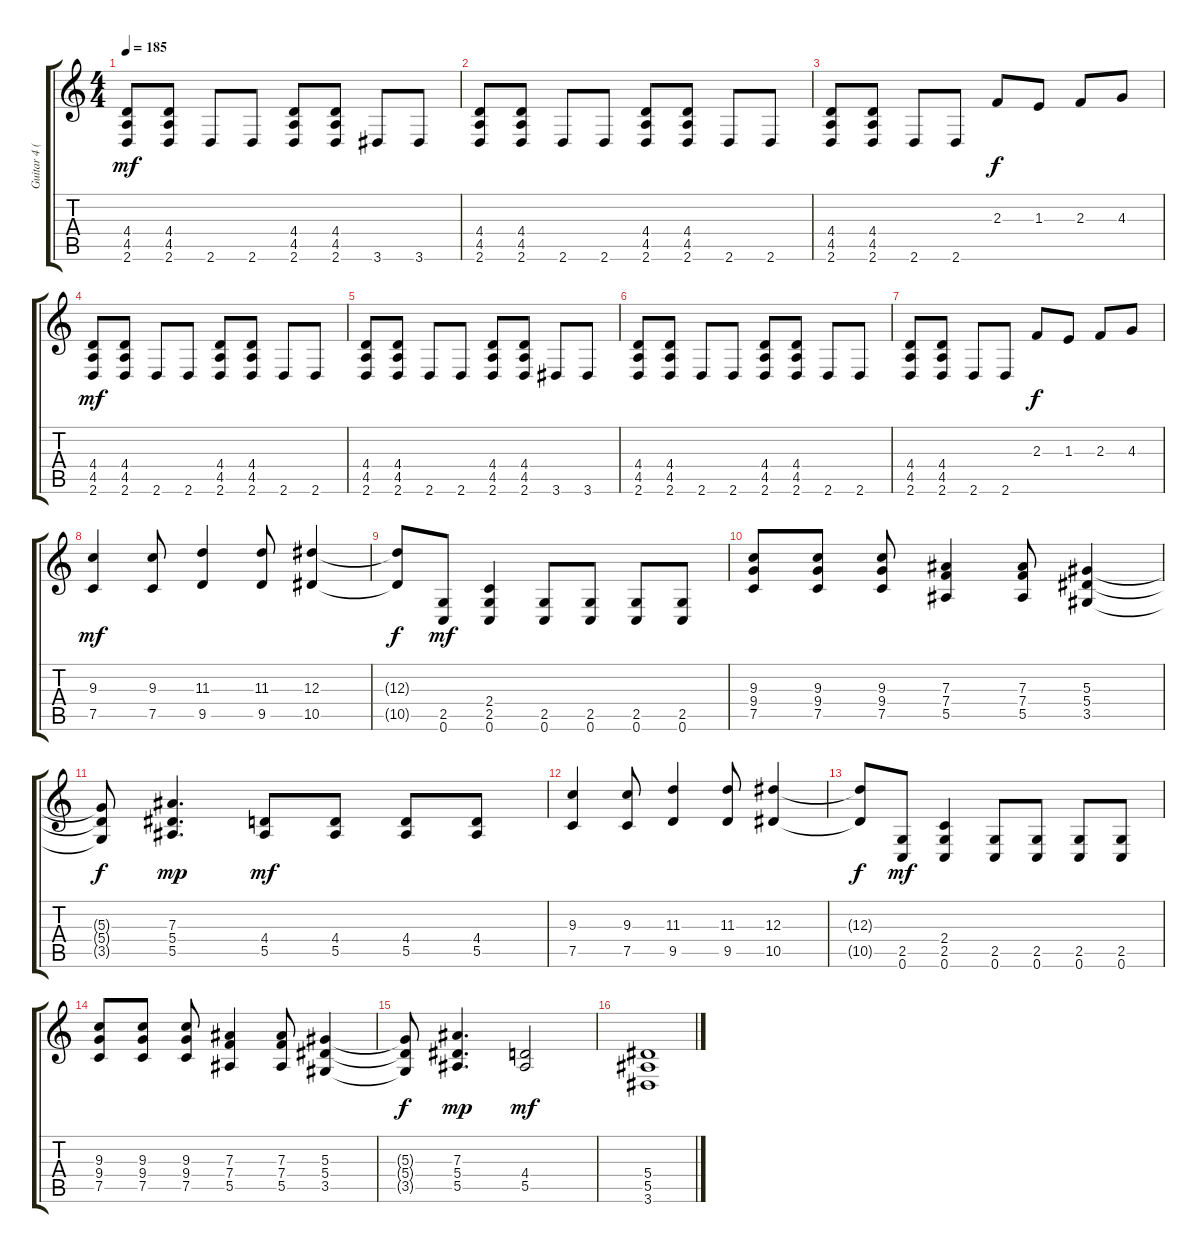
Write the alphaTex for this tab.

\track ("Guitar 4 (Rhytm)" "Guitar 4 (") {instrument distortionguitar}
\staff {score tabs}
\tuning (C4 G3 Eb3 Bb2 F2 C2) {hide}
\ts (4 4)
\tempo 185
\clef g2
\ks c
(4.4 4.5 2.6).8{dy mf} (4.4 4.5 2.6).8 2.6.8 2.6.8 (4.4 4.5 2.6).8 (4.4 4.5 2.6).8 3.6.8 3.6.8 |
(4.4 4.5 2.6).8 (4.4 4.5 2.6).8 2.6.8 2.6.8 (4.4 4.5 2.6).8 (4.4 4.5 2.6).8 2.6.8 2.6.8 |
(4.4 4.5 2.6).8 (4.4 4.5 2.6).8 2.6.8 2.6.8 2.3.8{dy f} 1.3.8 2.3.8 4.3.8 |
(4.4 4.5 2.6).8{dy mf} (4.4 4.5 2.6).8 2.6.8 2.6.8 (4.4 4.5 2.6).8 (4.4 4.5 2.6).8 2.6.8 2.6.8 |
(4.4 4.5 2.6).8 (4.4 4.5 2.6).8 2.6.8 2.6.8 (4.4 4.5 2.6).8 (4.4 4.5 2.6).8 3.6.8 3.6.8 |
(4.4 4.5 2.6).8 (4.4 4.5 2.6).8 2.6.8 2.6.8 (4.4 4.5 2.6).8 (4.4 4.5 2.6).8 2.6.8 2.6.8 |
(4.4 4.5 2.6).8 (4.4 4.5 2.6).8 2.6.8 2.6.8 2.3.8{dy f} 1.3.8 2.3.8 4.3.8 |
(9.3 7.5).4{dy mf} (9.3 7.5).8 (11.3 9.5).4 (11.3 9.5).8 (12.3 10.5).4 |
(12.3{t} 10.5{t}).8{dy f} (2.5 0.6).8{dy mf} (2.4 2.5 0.6).4 (2.5 0.6).8 (2.5 0.6).8 (2.5 0.6).8 (2.5 0.6).8 |
(9.3 9.4 7.5).8 (9.3 9.4 7.5).8 (9.3 9.4 7.5).8 (7.3 7.4 5.5).4 (7.3 7.4 5.5).8 (5.3 5.4 3.5).4 |
(5.3{t} 5.4{t} 3.5{t}).8{dy f} (7.3 5.4 5.5).4{d dy mp} (4.4 5.5).8{dy mf} (4.4 5.5).8 (4.4 5.5).8 (4.4 5.5).8 |
(9.3 7.5).4 (9.3 7.5).8 (11.3 9.5).4 (11.3 9.5).8 (12.3 10.5).4 |
(12.3{t} 10.5{t}).8{dy f} (2.5 0.6).8{dy mf} (2.4 2.5 0.6).4 (2.5 0.6).8 (2.5 0.6).8 (2.5 0.6).8 (2.5 0.6).8 |
(9.3 9.4 7.5).8 (9.3 9.4 7.5).8 (9.3 9.4 7.5).8 (7.3 7.4 5.5).4 (7.3 7.4 5.5).8 (5.3 5.4 3.5).4 |
(5.3{t} 5.4{t} 3.5{t}).8{dy f} (7.3 5.4 5.5).4{d dy mp} (4.4 5.5).2{dy mf} |
(5.4 5.5 3.6).1{balance 14}
